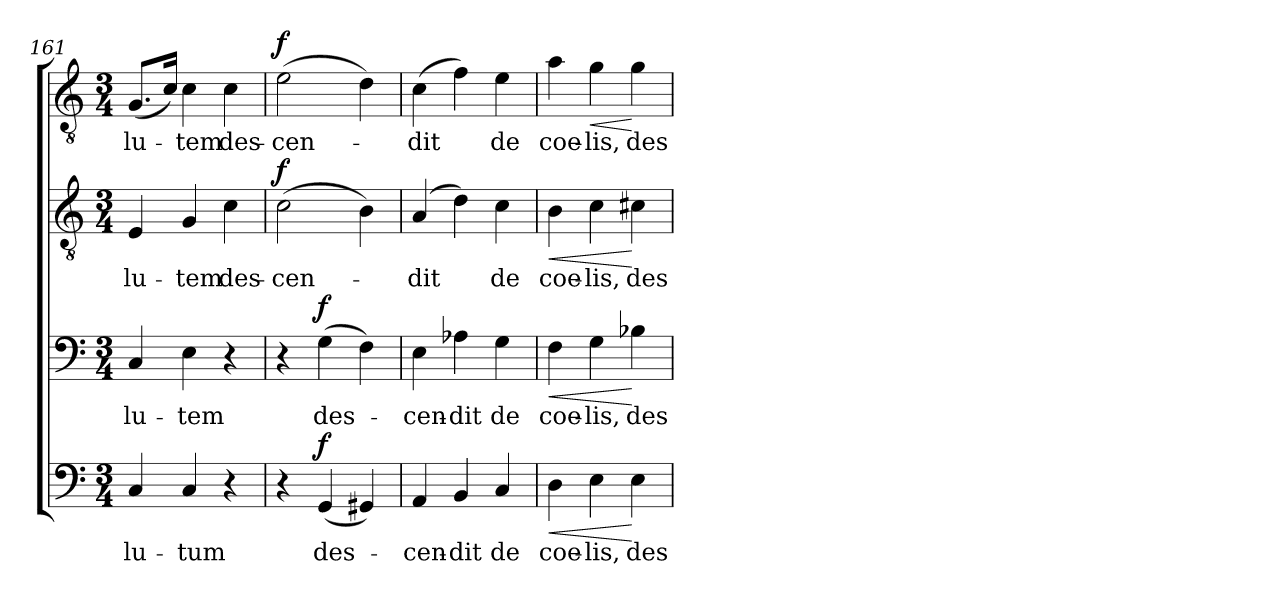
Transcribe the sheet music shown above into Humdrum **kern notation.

**kern	**text	**dynam	**kern	**text	**dynam	**kern	**text	**dynam	**kern	**text	**dynam
*part4	*part4	*part4	*part3	*part3	*part3	*part2	*part2	*part2	*part1	*part1	*part1
*staff4	*staff4	*staff4	*staff3	*staff3	*staff3	*staff2	*staff2	*staff2	*staff1	*staff1	*staff1
!!LO:LB:g=z
*clefF4	*	*	*clefF4	*	*	*clefGv2	*	*	*clefGv2	*	*
*k[]	*	*	*k[]	*	*	*k[]	*	*	*k[]	*	*
*C:	*	*	*C:	*	*	*C:	*	*	*C:	*	*
*M3/4	*	*	*M3/4	*	*	*M3/4	*	*	*M3/4	*	*
=161	=161	=161	=161	=161	=161	=161	=161	=161	=161	=161	=161
!	!LO:LY:b	!	!	!LO:LY:b	!	!	!LO:LY:b	!	!	!LO:LY:b	!
4C/	-lu-	.	4C/	-lu-	.	4E/	-lu-	.	(<8.G/L	-lu-	.
.	.	.	.	.	.	.	.	.	16c/Jk)	.	.
!	!LO:LY:b	!	!	!LO:LY:b	!	!	!LO:LY:b	!	!	!LO:LY:b	!
4C/	-tum	.	4E\	-tem	.	4G/	-tem	.	4c\	-tem	.
!	!	!	!	!	!	!	!LO:LY:b	!	!	!LO:LY:b	!
4r	.	.	4r	.	.	4c\	des-	.	4c\	des-	.
=162	=162	=162	=162	=162	=162	=162	=162	=162	=162	=162	=162
!	!	!	!	!	!	!	!LO:LY:b	!LO:DY:a	!	!LO:LY:b	!LO:DY:a
4r	.	.	4r	.	.	(>2c\	-cen-	f	(>2e\	-cen-	f
!	!LO:LY:b	!LO:DY:a	!	!LO:LY:b	!LO:DY:a	!	!	!	!	!	!
(<4GG/	des-	f	(>4G\	des-	f	.	.	.	.	.	.
4GG#X/)	.	.	4F\)	.	.	4B\)	.	.	4d\)	.	.
=163	=163	=163	=163	=163	=163	=163	=163	=163	=163	=163	=163
!	!LO:LY:b	!	!	!LO:LY:b	!	!	!LO:LY:b	!	!	!LO:LY:b	!
4AA/	-cen-	.	4E\	-cen-	.	(4A/	-dit	.	(>4c\	-dit	.
!	!LO:LY:b	!	!	!LO:LY:b	!	!	!	!	!	!	!
4BB/	-dit	.	4A-X\	-dit	.	4d\)	.	.	4f\)	.	.
!	!LO:LY:b	!	!	!LO:LY:b	!	!	!LO:LY:b	!	!	!LO:LY:b	!
4C/	de	.	4G\	de	.	4c\	de	.	4e\	de	.
=164	=164	=164	=164	=164	=164	=164	=164	=164	=164	=164	=164
!	!LO:LY:b	!LO:HP:b	!	!LO:LY:b	!LO:HP:b	!	!LO:LY:b	!LO:HP:b	!	!LO:LY:b	!
4D\	coe-	<	4F\	coe-	<	4B\	coe-	<	4a\	coe-	.
!	!LO:LY:b	!	!	!LO:LY:b	!	!	!LO:LY:b	!	!	!LO:LY:b	!LO:HP:b
4E\	-lis,	.	4G\	-lis,	.	4c\	-lis,	.	4g\	-lis,	<
!	!LO:LY:b	!	!	!LO:LY:b	!	!	!LO:LY:b	!	!	!LO:LY:b	!
4E\	des-	[	4B-X\	des-	[	4c#X\	des-	[	4g\	des-	[
=	=	=	=	=	=	=	=	=	=	=	=
*-	*-	*-	*-	*-	*-	*-	*-	*-	*-	*-	*-
